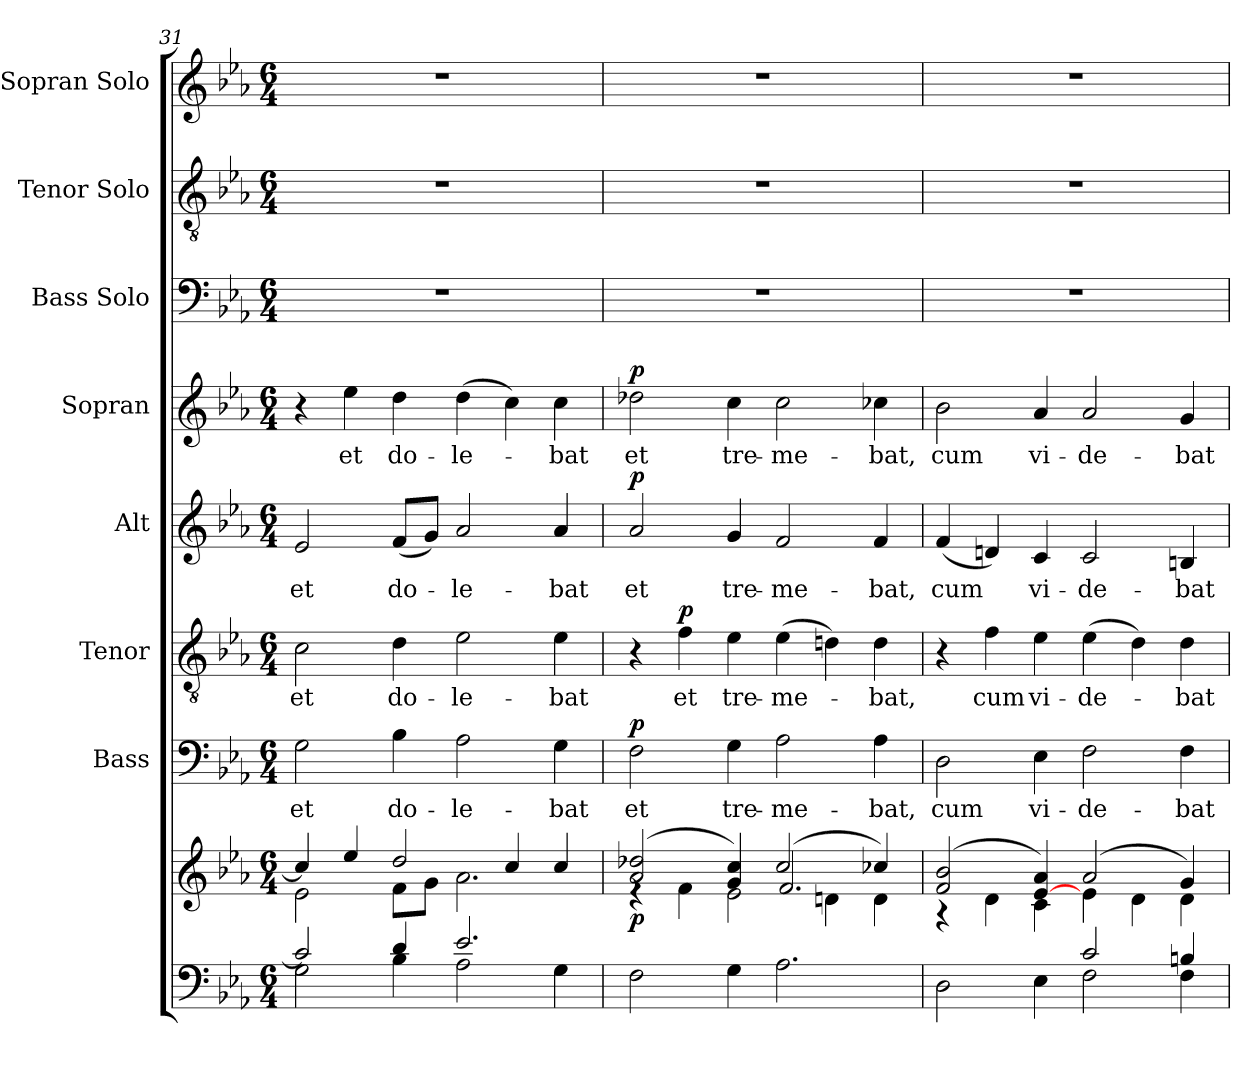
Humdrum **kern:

**kern	**kern	**dynam	**kern	**text	**dynam	**kern	**text	**dynam	**kern	**text	**dynam	**kern	**text	**dynam	**kern	**kern	**kern
*part8	*part8	*part8	*part7	*part7	*part7	*part6	*part6	*part6	*part5	*part5	*part5	*part4	*part4	*part4	*part3	*part2	*part1
*staff9	*staff8	*staff8/9	*staff7	*staff7	*staff7	*staff6	*staff6	*staff6	*staff5	*staff5	*staff5	*staff4	*staff4	*staff4	*staff3	*staff2	*staff1
*	*	*	*I"Bass	*	*	*I"Tenor	*	*	*I"Alt	*	*	*I"Sopran	*	*	*I"Bass Solo	*I"Tenor Solo	*I"Sopran Solo
*	*	*	*I'B.	*	*	*I'T.	*	*	*I'A.	*	*	*I'S.	*	*	*I'B. Solo	*I'T. Solo	*I'S. Solo
*clefF4	*clefG2	*	*clefF4	*	*	*clefGv2	*	*	*clefG2	*	*	*clefG2	*	*	*clefF4	*clefGv2	*clefG2
*k[b-e-a-]	*k[b-e-a-]	*	*k[b-e-a-]	*	*	*k[b-e-a-]	*	*	*k[b-e-a-]	*	*	*k[b-e-a-]	*	*	*k[b-e-a-]	*k[b-e-a-]	*k[b-e-a-]
*E-:	*E-:	*	*E-:	*	*	*E-:	*	*	*E-:	*	*	*E-:	*	*	*E-:	*E-:	*E-:
*M6/4	*M6/4	*	*M6/4	*	*	*M6/4	*	*	*M6/4	*	*	*M6/4	*	*	*M6/4	*M6/4	*M6/4
=31	=31	=31	=31	=31	=31	=31	=31	=31	=31	=31	=31	=31	=31	=31	=31	=31	=31
*^	*^	*	*	*	*	*	*	*	*	*	*	*	*	*	*	*	*
!	!	!	!	!	!	!LO:LY:b	!	!	!LO:LY:b	!	!	!LO:LY:b	!	!	!	!	!	!	!
2c/]	2G\	4cc/]	2e-\	.	2G\	et	.	2c\	et	.	2e-/	et	.	4r	.	.	1.r	1.r	1.r
!	!	!	!	!	!	!	!	!	!	!	!	!	!	!	!LO:LY:b	!	!	!	!
.	.	4ee-/	.	.	.	.	.	.	.	.	.	.	.	4ee-\	et	.	.	.	.
!	!	!	!	!	!	!LO:LY:b	!	!	!LO:LY:b	!	!	!LO:LY:b	!	!	!LO:LY:b	!	!	!	!
4d/	4B-\	2dd/	8f\L	.	4B-\	do-	.	4d\	do-	.	(<8f/L	do-	.	4dd\	do-	.	.	.	.
.	.	.	8g\J	.	.	.	.	.	.	.	8g/J)	.	.	.	.	.	.	.	.
!	!	!	!	!	!	!LO:LY:b	!	!	!LO:LY:b	!	!	!LO:LY:b	!	!	!LO:LY:b	!	!	!	!
2.e-/	2A-\	.	2.a-\	.	2A-\	-le-	.	2e-\	-le-	.	2a-/	-le-	.	(>4dd\	-le-	.	.	.	.
.	.	4cc/	.	.	.	.	.	.	.	.	.	.	.	4cc\)	.	.	.	.	.
!	!	!	!	!	!	!LO:LY:b	!	!	!LO:LY:b	!	!	!LO:LY:b	!	!	!LO:LY:b	!	!	!	!
.	4G\	4cc/	.	.	4G\	-bat	.	4e-\	-bat	.	4a-/	-bat	.	4cc\	-bat	.	.	.	.
=32	=32	=32	=32	=32	=32	=32	=32	=32	=32	=32	=32	=32	=32	=32	=32	=32	=32	=32	=32
*	*	*	*^	*	*	*	*	*	*	*	*	*	*	*	*	*	*	*	*
!	!	!	!	!	!LO:DY:b	!	!LO:LY:b	!LO:DY:a	!	!	!	!	!LO:LY:b	!LO:DY:a	!	!LO:LY:b	!LO:DY:a	!	!	!
*v	*v	*	*	*	*	*	*	*	*	*	*	*	*	*	*	*	*	*	*	*
2F\	(2a-/ 2dd-X/	4rd	2.ryy	p	2F\	et	p	4r	.	.	2a-/	et	p	2dd-X\	et	p	1.r	1.r	1.r
!	!	!	!	!	!	!	!	!	!LO:LY:b	!LO:DY:a	!	!	!	!	!	!	!	!	!
.	.	4f\	.	.	.	.	.	4f\	et	p	.	.	.	.	.	.	.	.	.
!	!	!	!	!	!	!LO:LY:b	!	!	!LO:LY:b	!	!	!LO:LY:b	!	!	!LO:LY:b	!	!	!	!
4G\	4g/ 4cc/)	2e-\	.	.	4G\	tre-	.	4e-\	tre-	.	4g/	tre-	.	4cc\	tre-	.	.	.	.
!	!	!	!	!	!	!LO:LY:b	!	!	!LO:LY:b	!	!	!LO:LY:b	!	!	!LO:LY:b	!	!	!	!
2.A-\	(2cc/	.	2.f/	.	2A-\	-me-	.	(>4e-\	-me-	.	2f/	-me-	.	2cc\	-me-	.	.	.	.
.	.	4dn\	.	.	.	.	.	4dn\)	.	.	.	.	.	.	.	.	.	.	.
!	!	!	!	!	!	!LO:LY:b	!	!	!LO:LY:b	!	!	!LO:LY:b	!	!	!LO:LY:b	!	!	!	!
.	4cc-X/)	4d\	.	.	4A-\	-bat,	.	4d\	-bat,	.	4f/	-bat,	.	4cc-X\	-bat,	.	.	.	.
*	*	*v	*v	*	*	*	*	*	*	*	*	*	*	*	*	*	*	*	*
=33	=33	=33	=33	=33	=33	=33	=33	=33	=33	=33	=33	=33	=33	=33	=33	=33	=33	=33
*^	*	*	*	*	*	*	*	*	*	*	*	*	*	*	*	*	*	*
!	!	!	!	!	!	!LO:LY:b	!	!	!	!	!	!LO:LY:b	!	!	!LO:LY:b	!	!	!	!
2.ryy	2D\	(2f/ 2b-/	4rA	.	2D\	cum	.	4r	.	.	(<4f/	cum	.	2b-\	cum	.	1.r	1.r	1.r
!	!	!	!	!	!	!	!	!	!LO:LY:b	!	!	!	!	!	!	!	!	!	!
.	.	.	4d\	.	.	.	.	4f\	cum	.	4dn/)	.	.	.	.	.	.	.	.
!	!	!	!	!	!	!LO:LY:b	!	!	!LO:LY:b	!	!	!LO:LY:b	!	!	!LO:LY:b	!	!	!	!
.	4E-\	[>4e-/ 4a-/)	4c\	.	4E-\	vi-	.	4e-\	vi-	.	4c/	vi-	.	4a-/	vi-	.	.	.	.
!	!	!	!	!	!	!LO:LY:b	!	!	!LO:LY:b	!	!	!LO:LY:b	!	!	!LO:LY:b	!	!	!	!
2c/	2F\	(2a-/	4e-\	.	2F\	-de-	.	(>4e-\	-de-	.	2c/	-de-	.	2a-/	-de-	.	.	.	.
.	.	.	4d\	.	.	.	.	4d\)	.	.	.	.	.	.	.	.	.	.	.
!	!	!	!	!	!	!LO:LY:b	!	!	!LO:LY:b	!	!	!LO:LY:b	!	!	!LO:LY:b	!	!	!	!
4Bn/	4F\	4g/)	4d\	.	4F\	-bat	.	4d\	-bat	.	4Bn/	-bat	.	4g/	-bat	.	.	.	.
*v	*v	*	*	*	*	*	*	*	*	*	*	*	*	*	*	*	*	*	*
*	*v	*v	*	*	*	*	*	*	*	*	*	*	*	*	*	*	*	*
=	=	=	=	=	=	=	=	=	=	=	=	=	=	=	=	=	=
*-	*-	*-	*-	*-	*-	*-	*-	*-	*-	*-	*-	*-	*-	*-	*-	*-	*-
